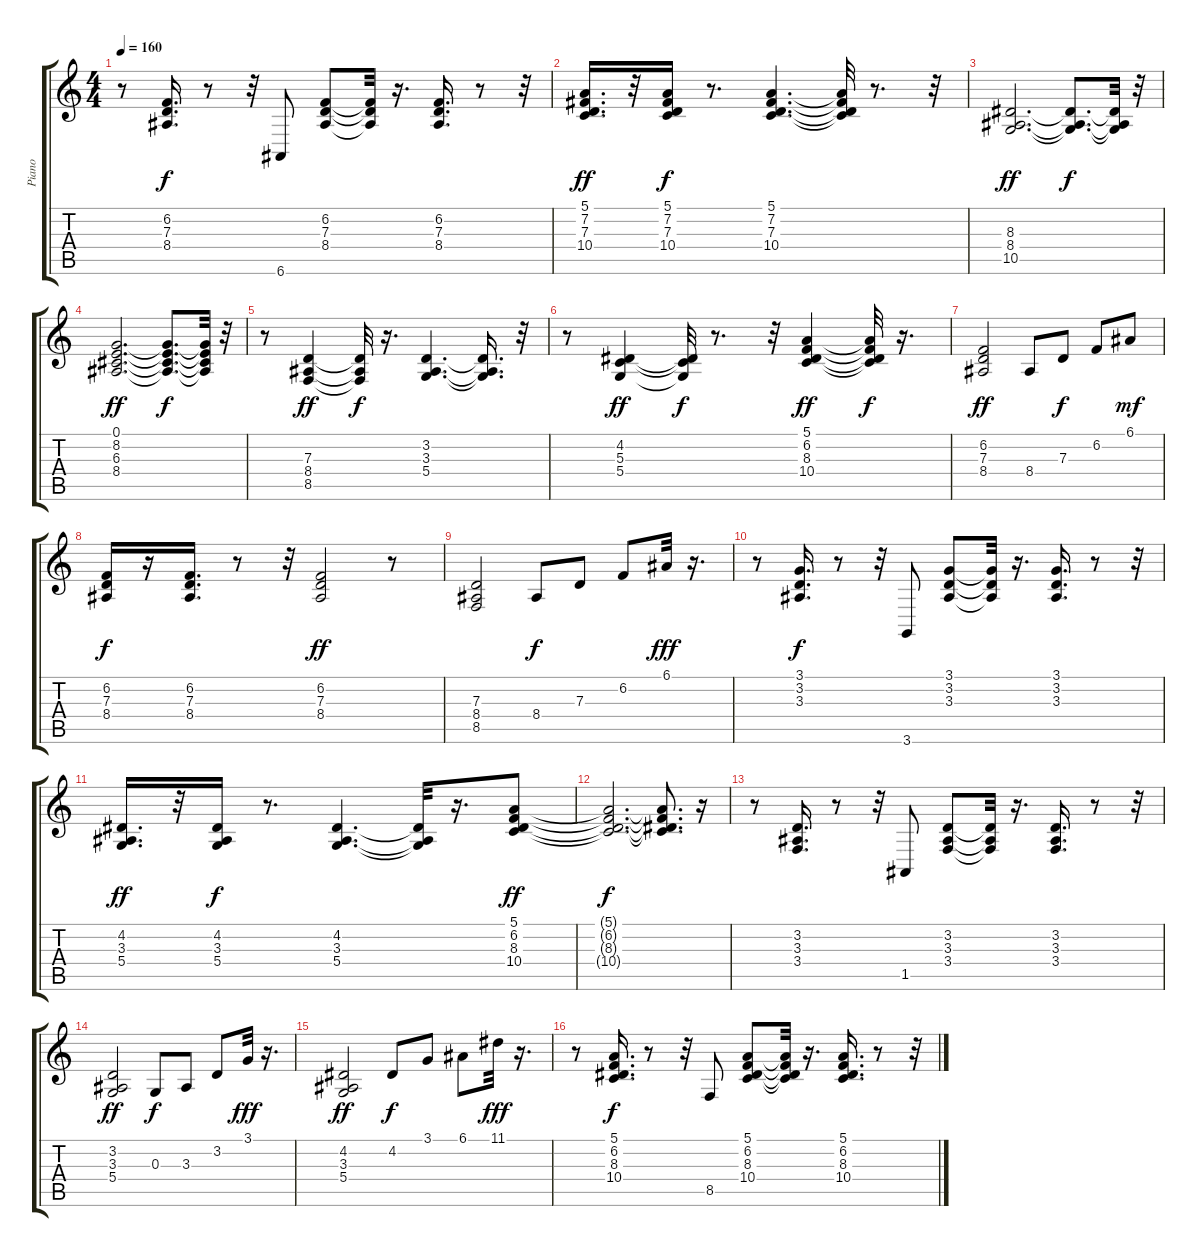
\track ("Piano   " "Piano   ") {instrument brightacousticpiano}
\staff {score tabs}
\tuning (E4 B3 G3 D3 A2 E2) {hide}
\ts (4 4)
\tempo 160
\clef g2
\ks c
r.8{dy fff} (6.2 7.3 8.4).16{d dy f} r.8 r.32 6.6.8 (6.2 7.3 8.4).8 (6.2{t} 7.3{t} 8.4{t}).32 r.16{d} (6.2 7.3 8.4).16{d} r.8 r.32 |
(5.1 7.2 7.3 10.4).16{d dy ff} r.32 (5.1 7.2 7.3 10.4).16{dy f} r.8{d} (5.1 7.2 7.3 10.4).4{d} (5.1{t} 7.2{t} 7.3{t} 10.4{t}).32 r.8{d} r.32 |
(8.3 8.4 10.5).2{d dy ff} (8.3{t} 8.4{t} 10.5{t}).8{d dy f} (8.3{t} 8.4{t} 10.5{t}).32 r.32 |
(0.1 8.2 6.3 8.4).2{d dy ff} (0.1{t} 8.2{t} 6.3{t} 8.4{t}).8{d dy f} (0.1{t} 8.2{t} 6.3{t} 8.4{t}).32 r.32 |
r.8 (7.3 8.4 8.5).4{dy ff} (7.3{t} 8.4{t} 8.5{t}).32{dy f} r.16{d} (3.2 3.3 5.4).4{d} (3.2{t} 3.3{t} 5.4{t}).16{d} r.32 |
r.8 (4.2 5.3 5.4).4{dy ff} (4.2{t} 5.3{t} 5.4{t}).32{dy f} r.8{d} r.32 (5.1 6.2 8.3 10.4).4{dy ff} (5.1{t} 6.2{t} 8.3{t} 10.4{t}).32{dy f} r.16{d} |
(6.2 7.3 8.4).2{dy ff} 8.4.8 7.3.8{dy f} 6.2.8 6.1.8{dy mf} |
(6.2 7.3 8.4).16{dy f} r.16 (6.2 7.3 8.4).16{d} r.8 r.32 (6.2 7.3 8.4).2{dy ff} r.8 |
(7.3 8.4 8.5).2 8.4.8{dy f} 7.3.8 6.2.8 6.1.32{dy fff} r.16{d} |
r.8 (3.1 3.2 3.3).16{d dy f} r.8 r.32 3.6.8 (3.1 3.2 3.3).8 (3.1{t} 3.2{t} 3.3{t}).32 r.16{d} (3.1 3.2 3.3).16{d} r.8 r.32 |
(4.2 3.3 5.4).16{d dy ff} r.32 (4.2 3.3 5.4).16{dy f} r.8{d} (4.2 3.3 5.4).4{d} (4.2{t} 3.3{t} 5.4{t}).32 r.16{d} (5.1 6.2 8.3 10.4).8{dy ff} |
(5.1{t} 6.2{t} 8.3{t} 10.4{t}).2{d dy f} (5.1{t} 6.2{t} 8.3{t} 10.4{t}).8{d} r.16 |
r.8 (3.2 3.3 3.4).16{d} r.8 r.32 1.5.8 (3.2 3.3 3.4).8 (3.2{t} 3.3{t} 3.4{t}).32 r.16{d} (3.2 3.3 3.4).16{d} r.8 r.32 |
(3.2 3.3 5.4).2{dy ff} 0.3.8{dy f} 3.3.8 3.2.8 3.1.32{dy fff} r.16{d} |
(4.2 3.3 5.4).2{dy ff} 4.2.8{dy f} 3.1.8 6.1.8 11.1.32{dy fff} r.16{d} |
r.8 (5.1 6.2 8.3 10.4).16{d dy f} r.8 r.32 8.5.8 (5.1 6.2 8.3 10.4).8 (5.1{t} 6.2{t} 8.3{t} 10.4{t}).32 r.16{d} (5.1 6.2 8.3 10.4).16{d} r.8 r.32
